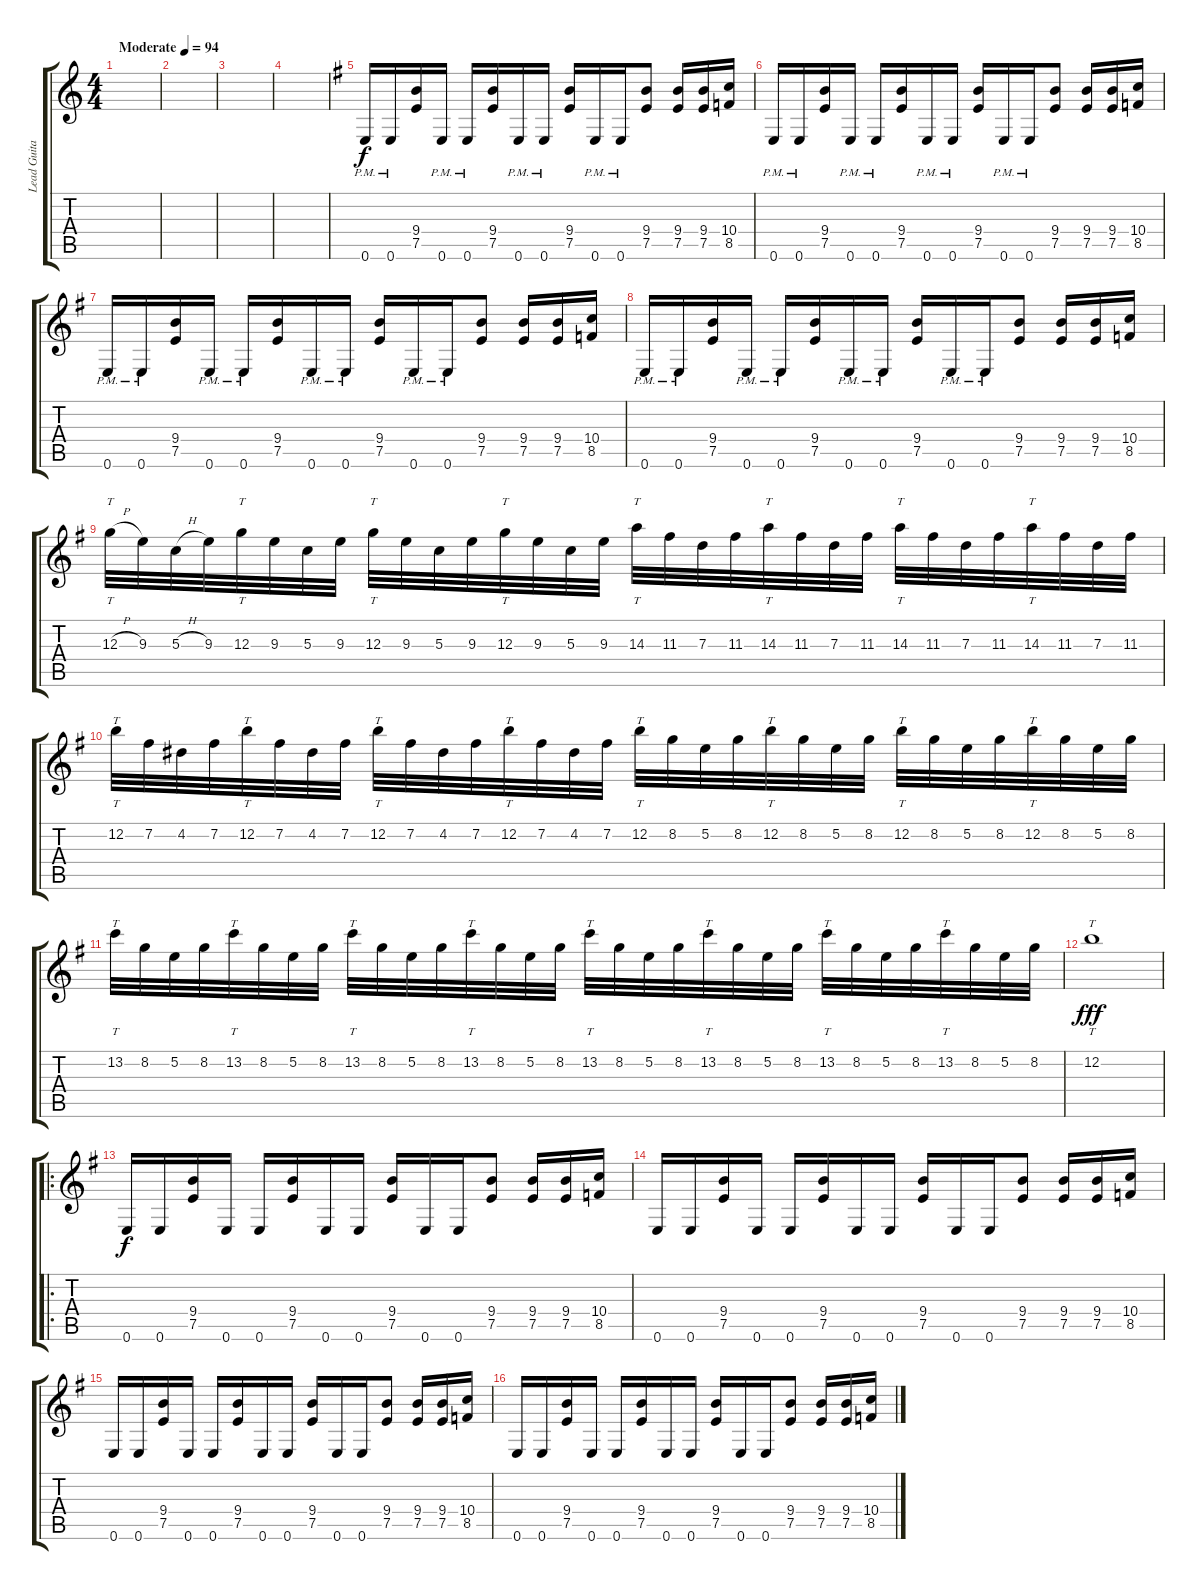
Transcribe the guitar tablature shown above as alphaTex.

\track ("Lead Guitar" "Lead Guita") {instrument overdrivenguitar}
\staff {score tabs}
\tuning (E4 B3 G3 D3 A2 E2) {hide}
\ts (4 4)
\tempo (94 "Moderate")
\clef g2
\ks c
|
|
|
|
\ks g
0.6{pm}.16 0.6{pm}.16 (9.4 7.5).16 0.6{pm}.16 0.6{pm}.16 (9.4 7.5).16 0.6{pm}.16 0.6{pm}.16 (9.4 7.5).16 0.6{pm}.16 0.6{pm}.16 (9.4 7.5).8 (9.4 7.5).16 (9.4 7.5).16 (10.4 8.5).16 |
0.6{pm}.16 0.6{pm}.16 (9.4 7.5).16 0.6{pm}.16 0.6{pm}.16 (9.4 7.5).16 0.6{pm}.16 0.6{pm}.16 (9.4 7.5).16 0.6{pm}.16 0.6{pm}.16 (9.4 7.5).8 (9.4 7.5).16 (9.4 7.5).16 (10.4 8.5).16 |
0.6{pm}.16 0.6{pm}.16 (9.4 7.5).16 0.6{pm}.16 0.6{pm}.16 (9.4 7.5).16 0.6{pm}.16 0.6{pm}.16 (9.4 7.5).16 0.6{pm}.16 0.6{pm}.16 (9.4 7.5).8 (9.4 7.5).16 (9.4 7.5).16 (10.4 8.5).16 |
0.6{pm}.16 0.6{pm}.16 (9.4 7.5).16 0.6{pm}.16 0.6{pm}.16 (9.4 7.5).16 0.6{pm}.16 0.6{pm}.16 (9.4 7.5).16 0.6{pm}.16 0.6{pm}.16 (9.4 7.5).8 (9.4 7.5).16 (9.4 7.5).16 (10.4 8.5).16 |
12.3{h}.32{tt} 9.3.32 5.3{h}.32 9.3.32 12.3.32{tt} 9.3.32 5.3.32 9.3.32 12.3.32{tt} 9.3.32 5.3.32 9.3.32 12.3.32{tt} 9.3.32 5.3.32 9.3.32 14.3.32{tt} 11.3.32 7.3.32 11.3.32 14.3.32{tt} 11.3.32 7.3.32 11.3.32 14.3.32{tt} 11.3.32 7.3.32 11.3.32 14.3.32{tt} 11.3.32 7.3.32 11.3.32 |
12.2.32{tt} 7.2.32 4.2.32 7.2.32 12.2.32{tt} 7.2.32 4.2.32 7.2.32 12.2.32{tt} 7.2.32 4.2.32 7.2.32 12.2.32{tt} 7.2.32 4.2.32 7.2.32 12.2.32{tt} 8.2.32 5.2.32 8.2.32 12.2.32{tt} 8.2.32 5.2.32 8.2.32 12.2.32{tt} 8.2.32 5.2.32 8.2.32 12.2.32{tt} 8.2.32 5.2.32 8.2.32 |
13.2.32{tt} 8.2.32 5.2.32 8.2.32 13.2.32{tt} 8.2.32 5.2.32 8.2.32 13.2.32{tt} 8.2.32 5.2.32 8.2.32 13.2.32{tt} 8.2.32 5.2.32 8.2.32 13.2.32{tt} 8.2.32 5.2.32 8.2.32 13.2.32{tt} 8.2.32 5.2.32 8.2.32 13.2.32{tt} 8.2.32 5.2.32 8.2.32 13.2.32{tt} 8.2.32 5.2.32 8.2.32 |
12.2.1{tt dy fff} |
\ro
0.6.16{dy f} 0.6.16 (9.4 7.5).16 0.6.16 0.6.16 (9.4 7.5).16 0.6.16 0.6.16 (9.4 7.5).16 0.6.16 0.6.16 (9.4 7.5).8 (9.4 7.5).16 (9.4 7.5).16 (10.4 8.5).16 |
0.6.16 0.6.16 (9.4 7.5).16 0.6.16 0.6.16 (9.4 7.5).16 0.6.16 0.6.16 (9.4 7.5).16 0.6.16 0.6.16 (9.4 7.5).8 (9.4 7.5).16 (9.4 7.5).16 (10.4 8.5).16 |
0.6.16 0.6.16 (9.4 7.5).16 0.6.16 0.6.16 (9.4 7.5).16 0.6.16 0.6.16 (9.4 7.5).16 0.6.16 0.6.16 (9.4 7.5).8 (9.4 7.5).16 (9.4 7.5).16 (10.4 8.5).16 |
0.6.16 0.6.16 (9.4 7.5).16 0.6.16 0.6.16 (9.4 7.5).16 0.6.16 0.6.16 (9.4 7.5).16 0.6.16 0.6.16 (9.4 7.5).8 (9.4 7.5).16 (9.4 7.5).16 (10.4 8.5).16
